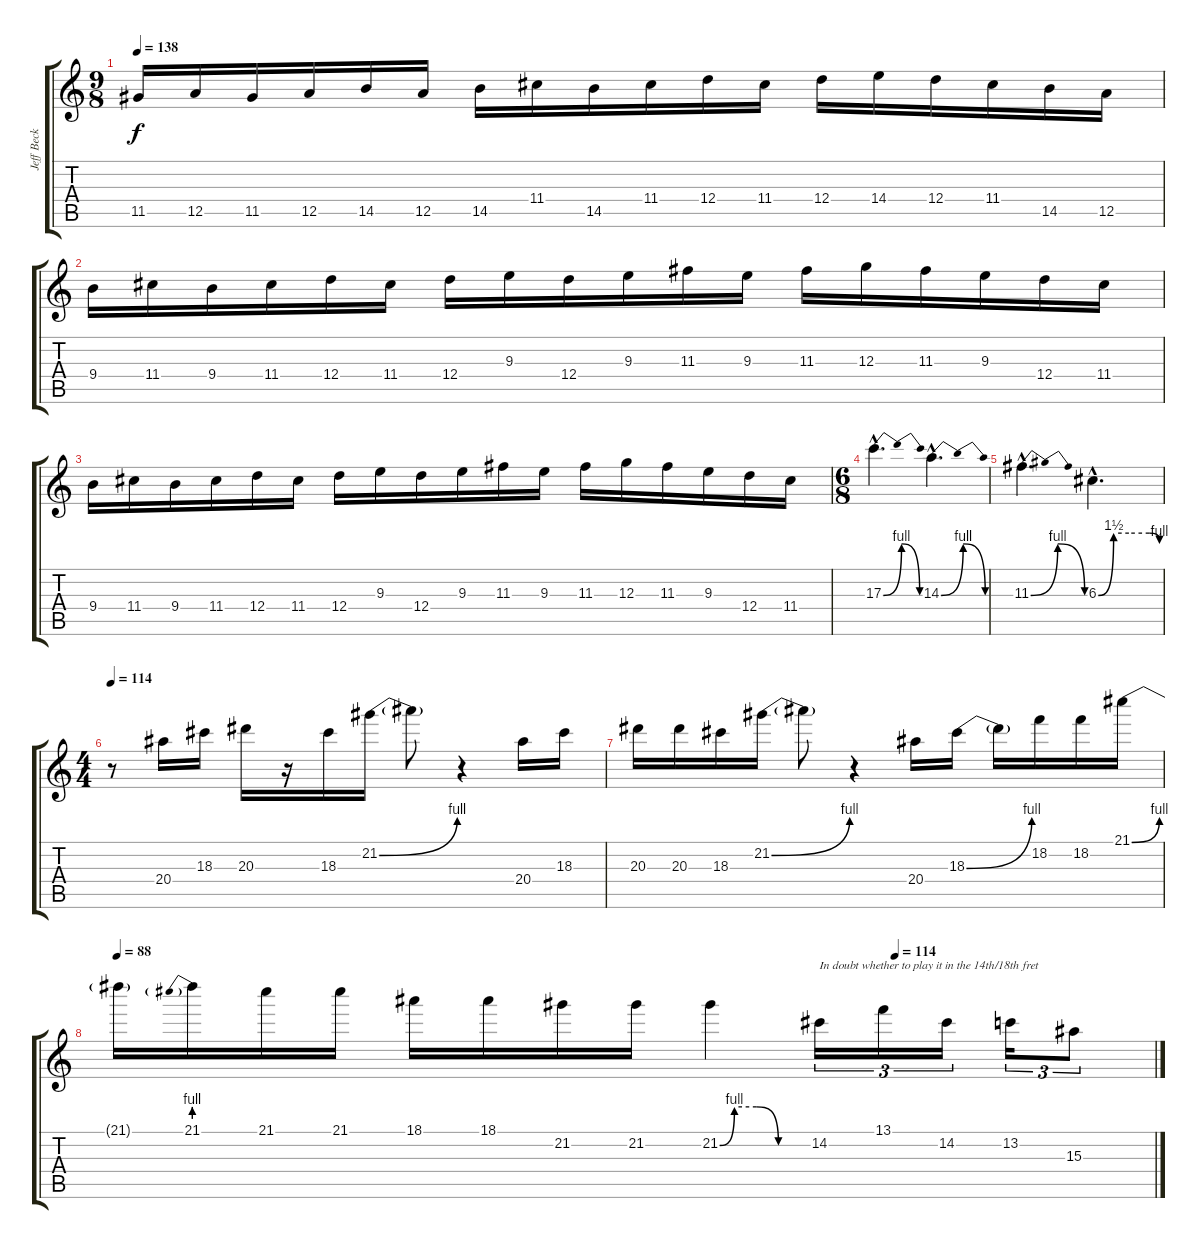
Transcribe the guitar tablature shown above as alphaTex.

\track ("Jeff Beck" "Jeff Beck") {instrument overdrivenguitar}
\staff {score tabs}
\tuning (E4 B3 G3 D3 A2 E2) {hide}
\ts (9 8)
\tempo 138
\clef g2
\ks c
11.5.16{dy f} 12.5.16 11.5.16 12.5.16 14.5.16 12.5.16 14.5.16 11.4.16 14.5.16 11.4.16 12.4.16 11.4.16 12.4.16 14.4.16 12.4.16 11.4.16 14.5.16 12.5.16 |
9.4.16 11.4.16 9.4.16 11.4.16 12.4.16 11.4.16 12.4.16 9.3.16 12.4.16 9.3.16 11.3.16 9.3.16 11.3.16 12.3.16 11.3.16 9.3.16 12.4.16 11.4.16 |
9.4.16 11.4.16 9.4.16 11.4.16 12.4.16 11.4.16 12.4.16 9.3.16 12.4.16 9.3.16 11.3.16 9.3.16 11.3.16 12.3.16 11.3.16 9.3.16 12.4.16 11.4.16 |
\ts (6 8)
17.3{be (bendrelease 0 0 15 4 50 4 60 0) hac}.4{d} 14.3{be (bendrelease 0 0 15 4 50 4 60 0) hac}.4{d} |
11.3{be (bendrelease 0 0 15 4 50 4 60 0) hac}.4{d} 6.3{be (custom 0 0 15 6 30 6 50 6 60 4) hac}.4{d} |
\ts (4 4)
\tempo 114
r.8{instrument distortionguitar} 20.4.16 18.3.16 20.3.16 r.16 18.3.16 21.2{be (bend 0 0 60 4)}.16 21.2{t}.8 r.4 20.4.16 18.3.16 |
20.3.16 20.3.16 18.3.16 21.2{be (bend 0 0 60 4)}.16 21.2{t}.8 r.4 20.4.16 18.3{be (bend 0 0 60 4)}.16 18.3{t}.16 18.2.16 18.2.16 21.1{be (bend 0 0 60 4)}.16 |
\tempo 88
\tempo (114 0.75)
21.1{t}.16 21.1{be (prebend 0 4 60 4)}.16 21.1.16 21.1.16 18.1.16 18.1.16 21.2.16 21.2.16 21.2{be (custom 0 0 10 4 25 4 40 0 60 0)}.4 14.2.16{tu (3 2) txt "In doubt whether to play it in the 14th/18th fret"} 13.1.16{tu (3 2)} 14.2.16{tu (3 2)} 13.2.16{tu (3 2)} 15.3.8{tu (3 2)}
